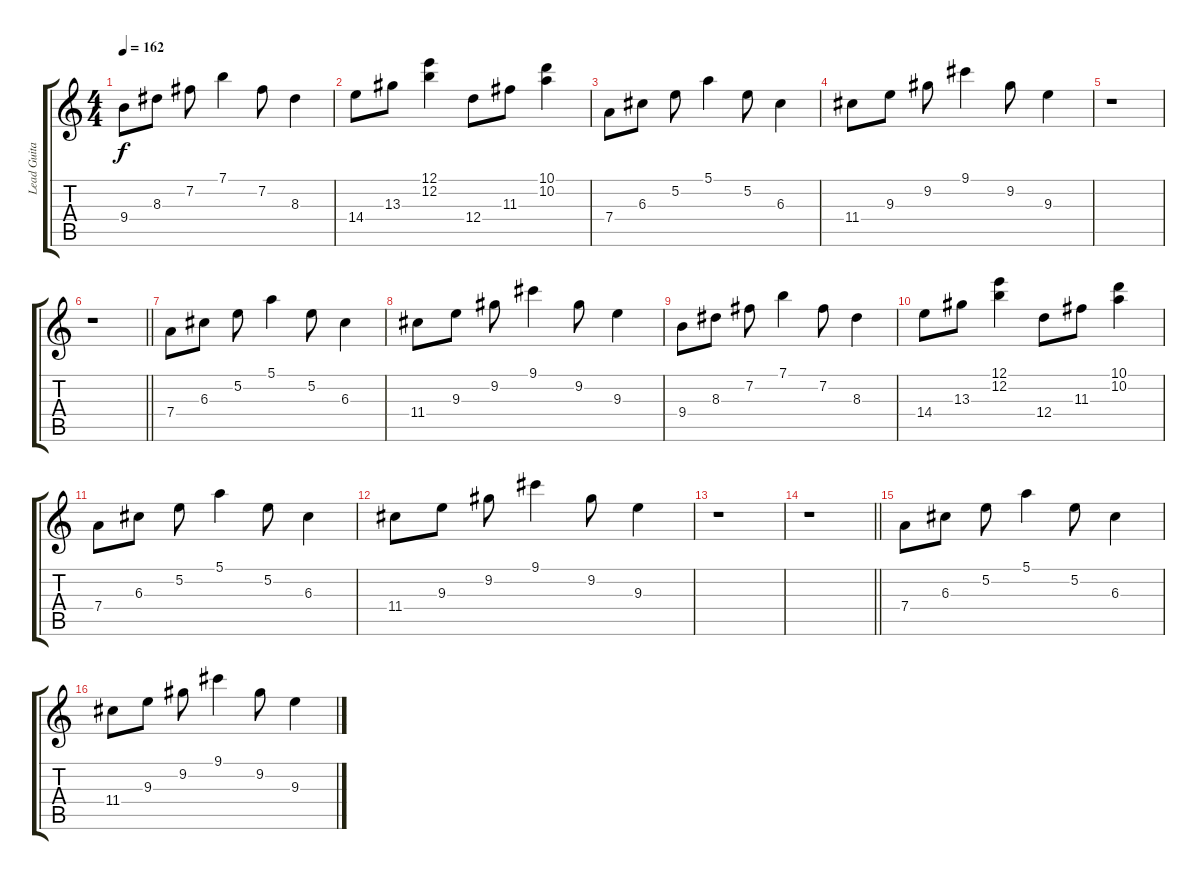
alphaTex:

\track ("Lead Guitar" "Lead Guita") {instrument overdrivenguitar}
\staff {score tabs}
\tuning (E4 B3 G3 D3 A2 E2) {hide}
\ts (4 4)
\tempo 162
\clef g2
\ks c
9.4.8{dy f} 8.3.8 7.2.8 7.1.4 7.2.8 8.3.4 |
14.4.8 13.3.8 (12.1 12.2).4 12.4.8 11.3.8 (10.1 10.2).4 |
7.4.8 6.3.8 5.2.8 5.1.4 5.2.8 6.3.4 |
11.4.8 9.3.8 9.2.8 9.1.4 9.2.8 9.3.4 |
r.1 |
\barLineRight lightlight
r.1 |
7.4.8 6.3.8 5.2.8 5.1.4 5.2.8 6.3.4 |
11.4.8 9.3.8 9.2.8 9.1.4 9.2.8 9.3.4 |
9.4.8 8.3.8 7.2.8 7.1.4 7.2.8 8.3.4 |
14.4.8 13.3.8 (12.1 12.2).4 12.4.8 11.3.8 (10.1 10.2).4 |
7.4.8 6.3.8 5.2.8 5.1.4 5.2.8 6.3.4 |
11.4.8 9.3.8 9.2.8 9.1.4 9.2.8 9.3.4 |
r.1 |
\barLineRight lightlight
r.1 |
7.4.8 6.3.8 5.2.8 5.1.4 5.2.8 6.3.4 |
11.4.8 9.3.8 9.2.8 9.1.4 9.2.8 9.3.4
